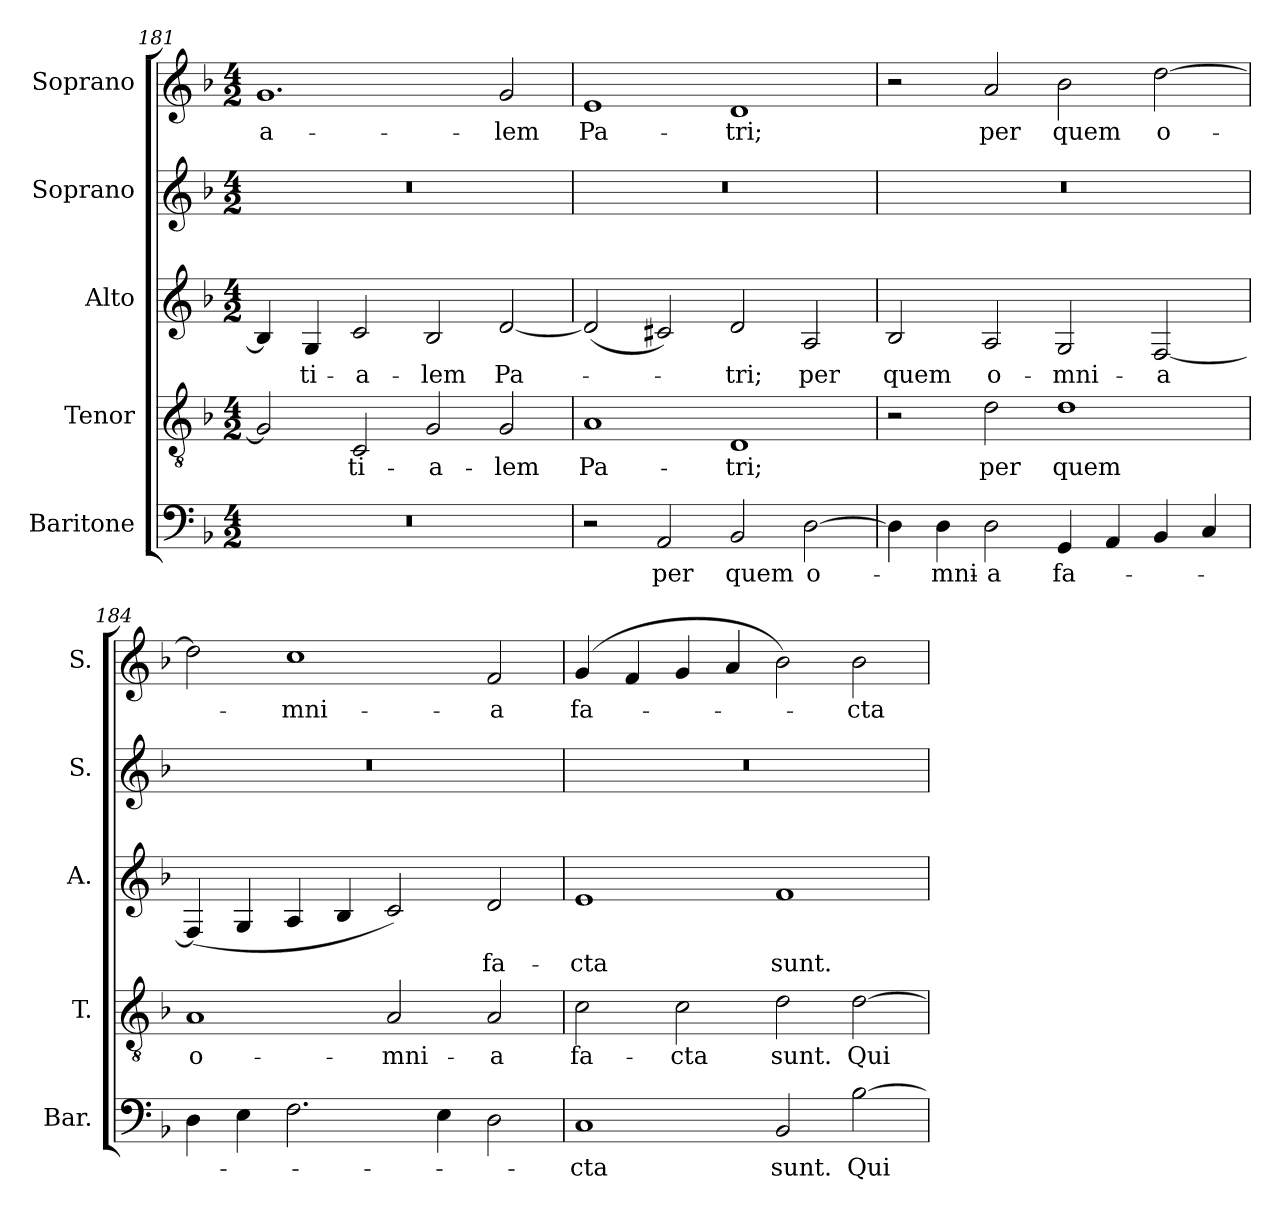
**kern	**text	**kern	**text	**kern	**text	**kern	**kern	**text
*part5	*part5	*part4	*part4	*part3	*part3	*part2	*part1	*part1
*staff5	*staff5	*staff4	*staff4	*staff3	*staff3	*staff2	*staff1	*staff1
*I"Baritone	*	*I"Tenor	*	*I"Alto	*	*I"Soprano	*I"Soprano	*
*I'Bar.	*	*I'T.	*	*I'A.	*	*I'S.	*I'S.	*
*clefF4	*	*clefGv2	*	*clefG2	*	*clefG2	*clefG2	*
*	*	*ITrd7c12	*	*	*	*	*	*
*k[b-]	*	*k[b-]	*	*k[b-]	*	*k[b-]	*k[b-]	*
*F:	*	*F:	*	*F:	*	*F:	*F:	*
*M4/2	*	*M4/2	*	*M4/2	*	*M4/2	*M4/2	*
=181	=181	=181	=181	=181	=181	=181	=181	=181
!LO:N:vis=1	!	!	!	!	!	!LO:N:vis=1	!	!
!	!	!	!	!	!	!	!	!LO:LY:b:color=#000000
0r	.	2GGi/]	.	4B-i/]	.	0r	1.gi	-a-
!	!	!	!	!	!LO:LY:b:color=#000000	!	!	!
.	.	.	.	4Gi/	-ti-	.	.	.
!	!	!	!LO:LY:b:color=#000000	!	!	!	!	!
!	!	!	!	!	!LO:LY:b:color=#000000	!	!	!
.	.	2CCi/	-ti-	2ci/	-a-	.	.	.
!	!	!	!LO:LY:b:color=#000000	!	!	!	!	!
!	!	!	!	!	!LO:LY:b:color=#000000	!	!	!
.	.	2GGi/	-a-	2B-i/	-lem	.	.	.
!	!	!	!LO:LY:b:color=#000000	!	!	!	!	!
!	!	!	!	!	!LO:LY:b:color=#000000	!	!	!
!	!	!	!	!	!	!	!	!LO:LY:b:color=#000000
.	.	2GGi/	-lem	[2di/	Pa-	.	2gi/	-lem
!!LO:LB:g=z
=182	=182	=182	=182	=182	=182	=182	=182	=182
!	!	!	!LO:LY:b:color=#000000	!	!	!LO:N:vis=1	!	!
!	!	!	!	!	!	!	!	!LO:LY:b:color=#000000
2r	.	1AAi	Pa-	(2di/]	.	0r	1ei	Pa-
!	!LO:LY:b:color=#000000	!	!	!	!	!	!	!
2AAi/	per	.	.	2c#Xi/)	.	.	.	.
!	!LO:LY:b:color=#000000	!	!	!	!	!	!	!
!	!	!	!LO:LY:b:color=#000000	!	!	!	!	!
!	!	!	!	!	!LO:LY:b:color=#000000	!	!	!
!	!	!	!	!	!	!	!	!LO:LY:b:color=#000000
2BB-i/	quem	1DDi	-tri;	2di/	-tri;	.	1di	-tri;
!	!LO:LY:b:color=#000000	!	!	!	!	!	!	!
!	!	!	!	!	!LO:LY:b:color=#000000	!	!	!
[2Di\	o-	.	.	2Ai/	per	.	.	.
=183	=183	=183	=183	=183	=183	=183	=183	=183
!	!	!	!	!	!LO:LY:b:color=#000000	!LO:N:vis=1	!	!
4Di\]	.	2r	.	2B-i/	quem	0r	2r	.
!	!LO:LY:b:color=#000000	!	!	!	!	!	!	!
4Di\	-mni-	.	.	.	.	.	.	.
!	!LO:LY:b:color=#000000	!	!	!	!	!	!	!
!	!	!	!LO:LY:b:color=#000000	!	!	!	!	!
!	!	!	!	!	!LO:LY:b:color=#000000	!	!	!
!	!	!	!	!	!	!	!	!LO:LY:b:color=#000000
2Di\	-a	2Di\	per	2Ai/	o-	.	2ai/	per
!	!LO:LY:b:color=#000000	!	!	!	!	!	!	!
!	!	!	!LO:LY:b:color=#000000	!	!	!	!	!
!	!	!	!	!	!LO:LY:b:color=#000000	!	!	!
!	!	!	!	!	!	!	!	!LO:LY:b:color=#000000
4GGi/	fa-	1Di	quem	2Gi/	-mni-	.	2b-i\	quem
4AAi/	.	.	.	.	.	.	.	.
!	!	!	!	!	!LO:LY:b:color=#000000	!	!	!
!	!	!	!	!	!	!	!	!LO:LY:b:color=#000000
4BB-i/	.	.	.	[2Fi/	-a	.	[2ddi\	o-
4Ci/	.	.	.	.	.	.	.	.
=184	=184	=184	=184	=184	=184	=184	=184	=184
!	!	!	!LO:LY:b:color=#000000	!	!	!LO:N:vis=1	!	!
4Di\	.	1AAi	o-	(4Fi/]	.	0r	2ddi\]	.
4Ei\	.	.	.	4Gi/	.	.	.	.
!	!	!	!	!	!	!	!	!LO:LY:b:color=#000000
2.Fi\	.	.	.	4Ai/	.	.	1cci	-mni-
.	.	.	.	4B-i/	.	.	.	.
!	!	!	!LO:LY:b:color=#000000	!	!	!	!	!
.	.	2AAi/	-mni-	2ci/)	.	.	.	.
4Ei\	.	.	.	.	.	.	.	.
!	!	!	!LO:LY:b:color=#000000	!	!	!	!	!
!	!	!	!	!	!LO:LY:b:color=#000000	!	!	!
!	!	!	!	!	!	!	!	!LO:LY:b:color=#000000
2Di\	.	2AAi/	-a	2di/	fa-	.	2fi/	-a
=185	=185	=185	=185	=185	=185	=185	=185	=185
!	!LO:LY:b:color=#000000	!	!	!	!	!	!	!
!	!	!	!LO:LY:b:color=#000000	!	!	!	!	!
!	!	!	!	!	!LO:LY:b:color=#000000	!LO:N:vis=1	!	!
!	!	!	!	!	!	!	!	!LO:LY:b:color=#000000
1Ci	-cta	2Ci\	fa-	1ei	-cta	0r	(4gi/	fa-
.	.	.	.	.	.	.	4fi/	.
!	!	!	!LO:LY:b:color=#000000	!	!	!	!	!
.	.	2Ci\	-cta	.	.	.	4gi/	.
.	.	.	.	.	.	.	4ai/	.
!	!LO:LY:b:color=#000000	!	!	!	!	!	!	!
!	!	!	!LO:LY:b:color=#000000	!	!	!	!	!
!	!	!	!	!	!LO:LY:b:color=#000000	!	!	!
2BB-i/	sunt.	2Di\	sunt.	1fi	sunt.	.	2b-i\)	.
!	!LO:LY:b:color=#000000	!	!	!	!	!	!	!
!	!	!	!LO:LY:b:color=#000000	!	!	!	!	!
!	!	!	!	!	!	!	!	!LO:LY:b:color=#000000
[2B-i\	Qui	[2Di\	Qui	.	.	.	2b-i\	-cta
=	=	=	=	=	=	=	=	=
*-	*-	*-	*-	*-	*-	*-	*-	*-
